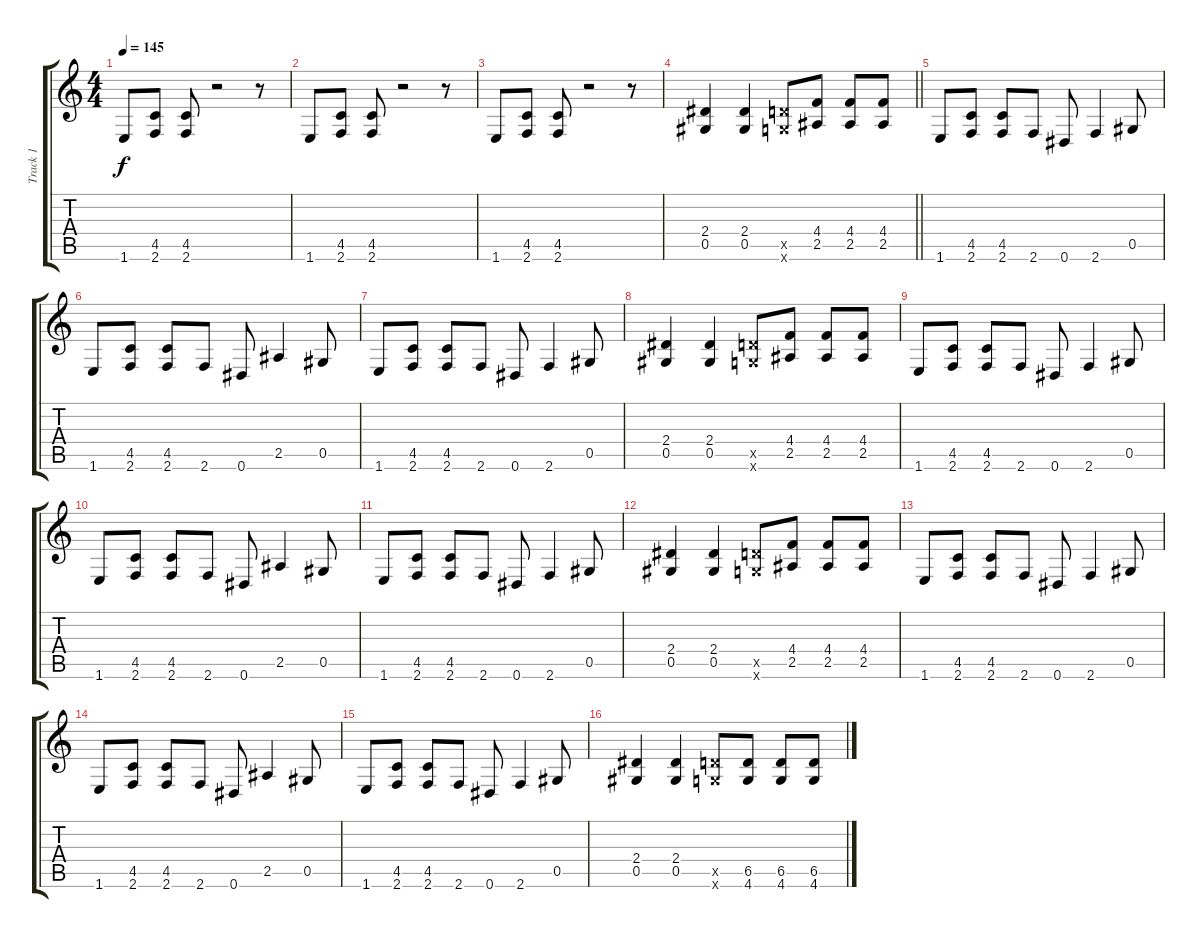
\track ("Track 1" "Track 1") {instrument acousticguitarnylon}
\staff {score tabs}
\tuning (Eb4 Bb3 Gb3 Db3 Ab2 Eb2) {hide}
\ts (4 4)
\tempo 145
\clef g2
\ks c
1.6.8{dy f} (4.5 2.6).8 (4.5 2.6).8 r.2 r.8 |
1.6.8 (4.5 2.6).8 (4.5 2.6).8 r.2 r.8 |
1.6.8 (4.5 2.6).8 (4.5 2.6).8 r.2 r.8 |
\barLineRight lightlight
(2.4 0.5).4 (2.4 0.5).4 (6.5{x} 4.6{x}).8 (4.4 2.5).8 (4.4 2.5).8 (4.4 2.5).8 |
1.6.8 (4.5 2.6).8 (4.5 2.6).8 2.6.8 0.6.8 2.6.4 0.5.8 |
1.6.8 (4.5 2.6).8 (4.5 2.6).8 2.6.8 0.6.8 2.5.4 0.5.8 |
1.6.8 (4.5 2.6).8 (4.5 2.6).8 2.6.8 0.6.8 2.6.4 0.5.8 |
(2.4 0.5).4 (2.4 0.5).4 (6.5{x} 4.6{x}).8 (4.4 2.5).8 (4.4 2.5).8 (4.4 2.5).8 |
1.6.8 (4.5 2.6).8 (4.5 2.6).8 2.6.8 0.6.8 2.6.4 0.5.8 |
1.6.8 (4.5 2.6).8 (4.5 2.6).8 2.6.8 0.6.8 2.5.4 0.5.8 |
1.6.8 (4.5 2.6).8 (4.5 2.6).8 2.6.8 0.6.8 2.6.4 0.5.8 |
(2.4 0.5).4 (2.4 0.5).4 (6.5{x} 4.6{x}).8 (4.4 2.5).8 (4.4 2.5).8 (4.4 2.5).8 |
1.6.8 (4.5 2.6).8 (4.5 2.6).8 2.6.8 0.6.8 2.6.4 0.5.8 |
1.6.8 (4.5 2.6).8 (4.5 2.6).8 2.6.8 0.6.8 2.5.4 0.5.8 |
1.6.8 (4.5 2.6).8 (4.5 2.6).8 2.6.8 0.6.8 2.6.4 0.5.8 |
(2.4 0.5).4 (2.4 0.5).4 (6.5{x} 4.6{x}).8 (6.5 4.6).8 (6.5 4.6).8 (6.5 4.6).8
